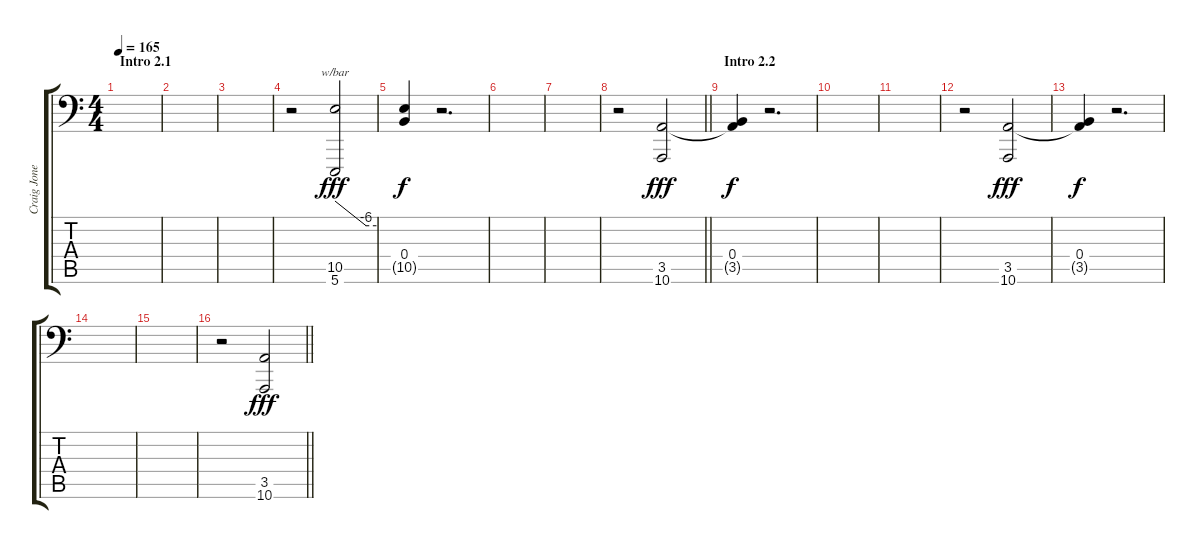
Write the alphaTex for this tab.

\track ("Craig Jones" "Craig Jone") {instrument lead2sawtooth}
\staff {score tabs}
\tuning (Db6 Ab3 E3 B2 Gb2 B0) {hide}
\ts (4 4)
\section ("" "Intro 2.1")
\tempo 165
\clef f4
\ks c
|
|
|
r.2{volume 5} (10.5 5.6).2{tbe (custom default 0 0 45 -24 60 -24) dy fff volume 16 instrument lead1square} |
(0.4 10.5{t}).4{dy f} r.2{d volume 0} |
|
|
\barLineRight lightlight
r.2{volume 5} (3.5 10.6).2{dy fff volume 16 instrument lead4chiff} |
\section ("" "Intro 2.2")
(0.4 3.5{t}).4{dy f} r.2{d} |
|
|
r.2{volume 5} (3.5 10.6).2{dy fff volume 16 instrument lead4chiff} |
(0.4 3.5{t}).4{dy f} r.2{d} |
|
|
\barLineRight lightlight
r.2{volume 5} (3.5 10.6).2{dy fff volume 16 instrument lead4chiff}
